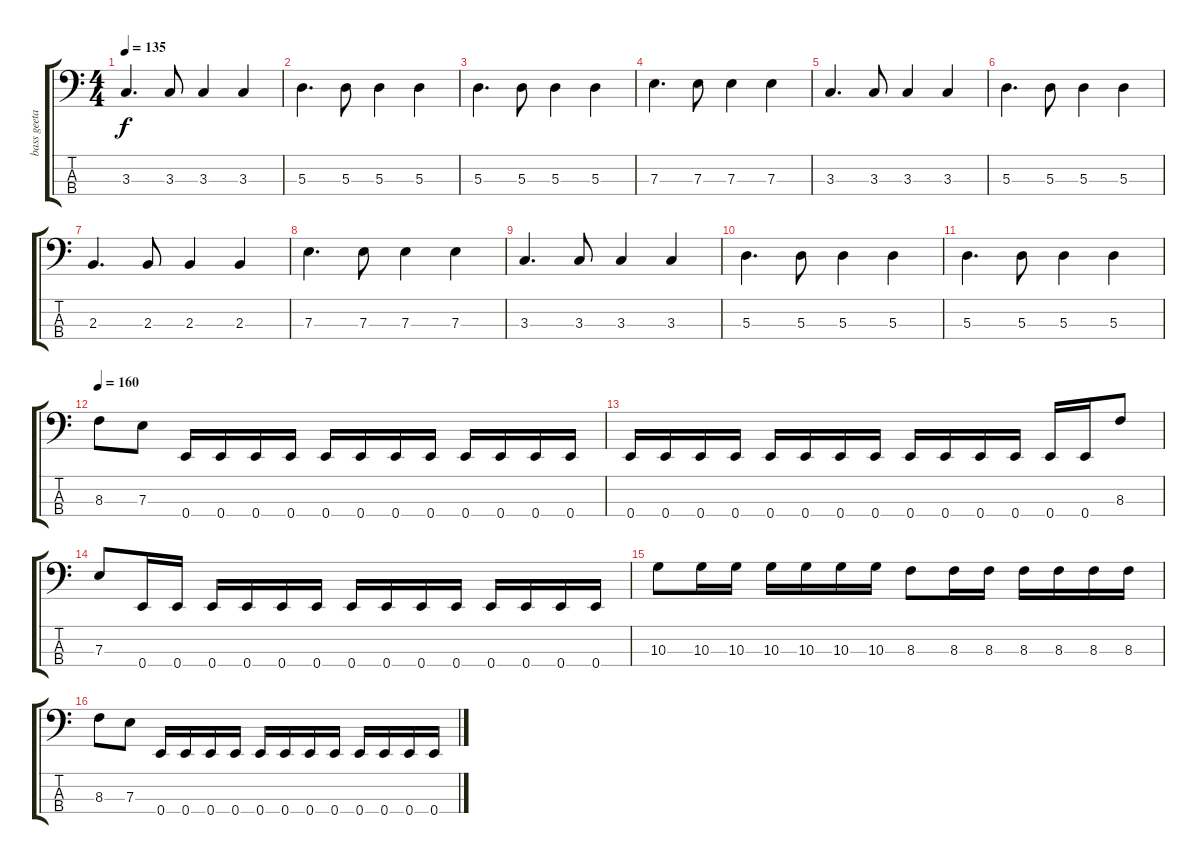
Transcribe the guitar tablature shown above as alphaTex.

\track ("bass geetar" "bass geeta") {instrument electricbasspick}
\staff {score tabs}
\tuning (G2 D2 A1 E1) {hide}
\ts (4 4)
\tempo 135
\clef f4
\ks c
3.3.4{d dy f} 3.3.8 3.3.4 3.3.4 |
5.3.4{d} 5.3.8 5.3.4 5.3.4 |
5.3.4{d} 5.3.8 5.3.4 5.3.4 |
7.3.4{d} 7.3.8 7.3.4 7.3.4 |
3.3.4{d} 3.3.8 3.3.4 3.3.4 |
5.3.4{d} 5.3.8 5.3.4 5.3.4 |
2.3.4{d} 2.3.8 2.3.4 2.3.4 |
7.3.4{d} 7.3.8 7.3.4 7.3.4 |
3.3.4{d} 3.3.8 3.3.4 3.3.4 |
5.3.4{d} 5.3.8 5.3.4 5.3.4 |
5.3.4{d} 5.3.8 5.3.4 5.3.4 |
\tempo 160
8.3.8 7.3.8 0.4.16 0.4.16 0.4.16 0.4.16 0.4.16 0.4.16 0.4.16 0.4.16 0.4.16 0.4.16 0.4.16 0.4.16 |
0.4.16 0.4.16 0.4.16 0.4.16 0.4.16 0.4.16 0.4.16 0.4.16 0.4.16 0.4.16 0.4.16 0.4.16 0.4.16 0.4.16 8.3.8 |
7.3.8 0.4.16 0.4.16 0.4.16 0.4.16 0.4.16 0.4.16 0.4.16 0.4.16 0.4.16 0.4.16 0.4.16 0.4.16 0.4.16 0.4.16 |
10.3.8 10.3.16 10.3.16 10.3.16 10.3.16 10.3.16 10.3.16 8.3.8 8.3.16 8.3.16 8.3.16 8.3.16 8.3.16 8.3.16 |
8.3.8 7.3.8 0.4.16 0.4.16 0.4.16 0.4.16 0.4.16 0.4.16 0.4.16 0.4.16 0.4.16 0.4.16 0.4.16 0.4.16
